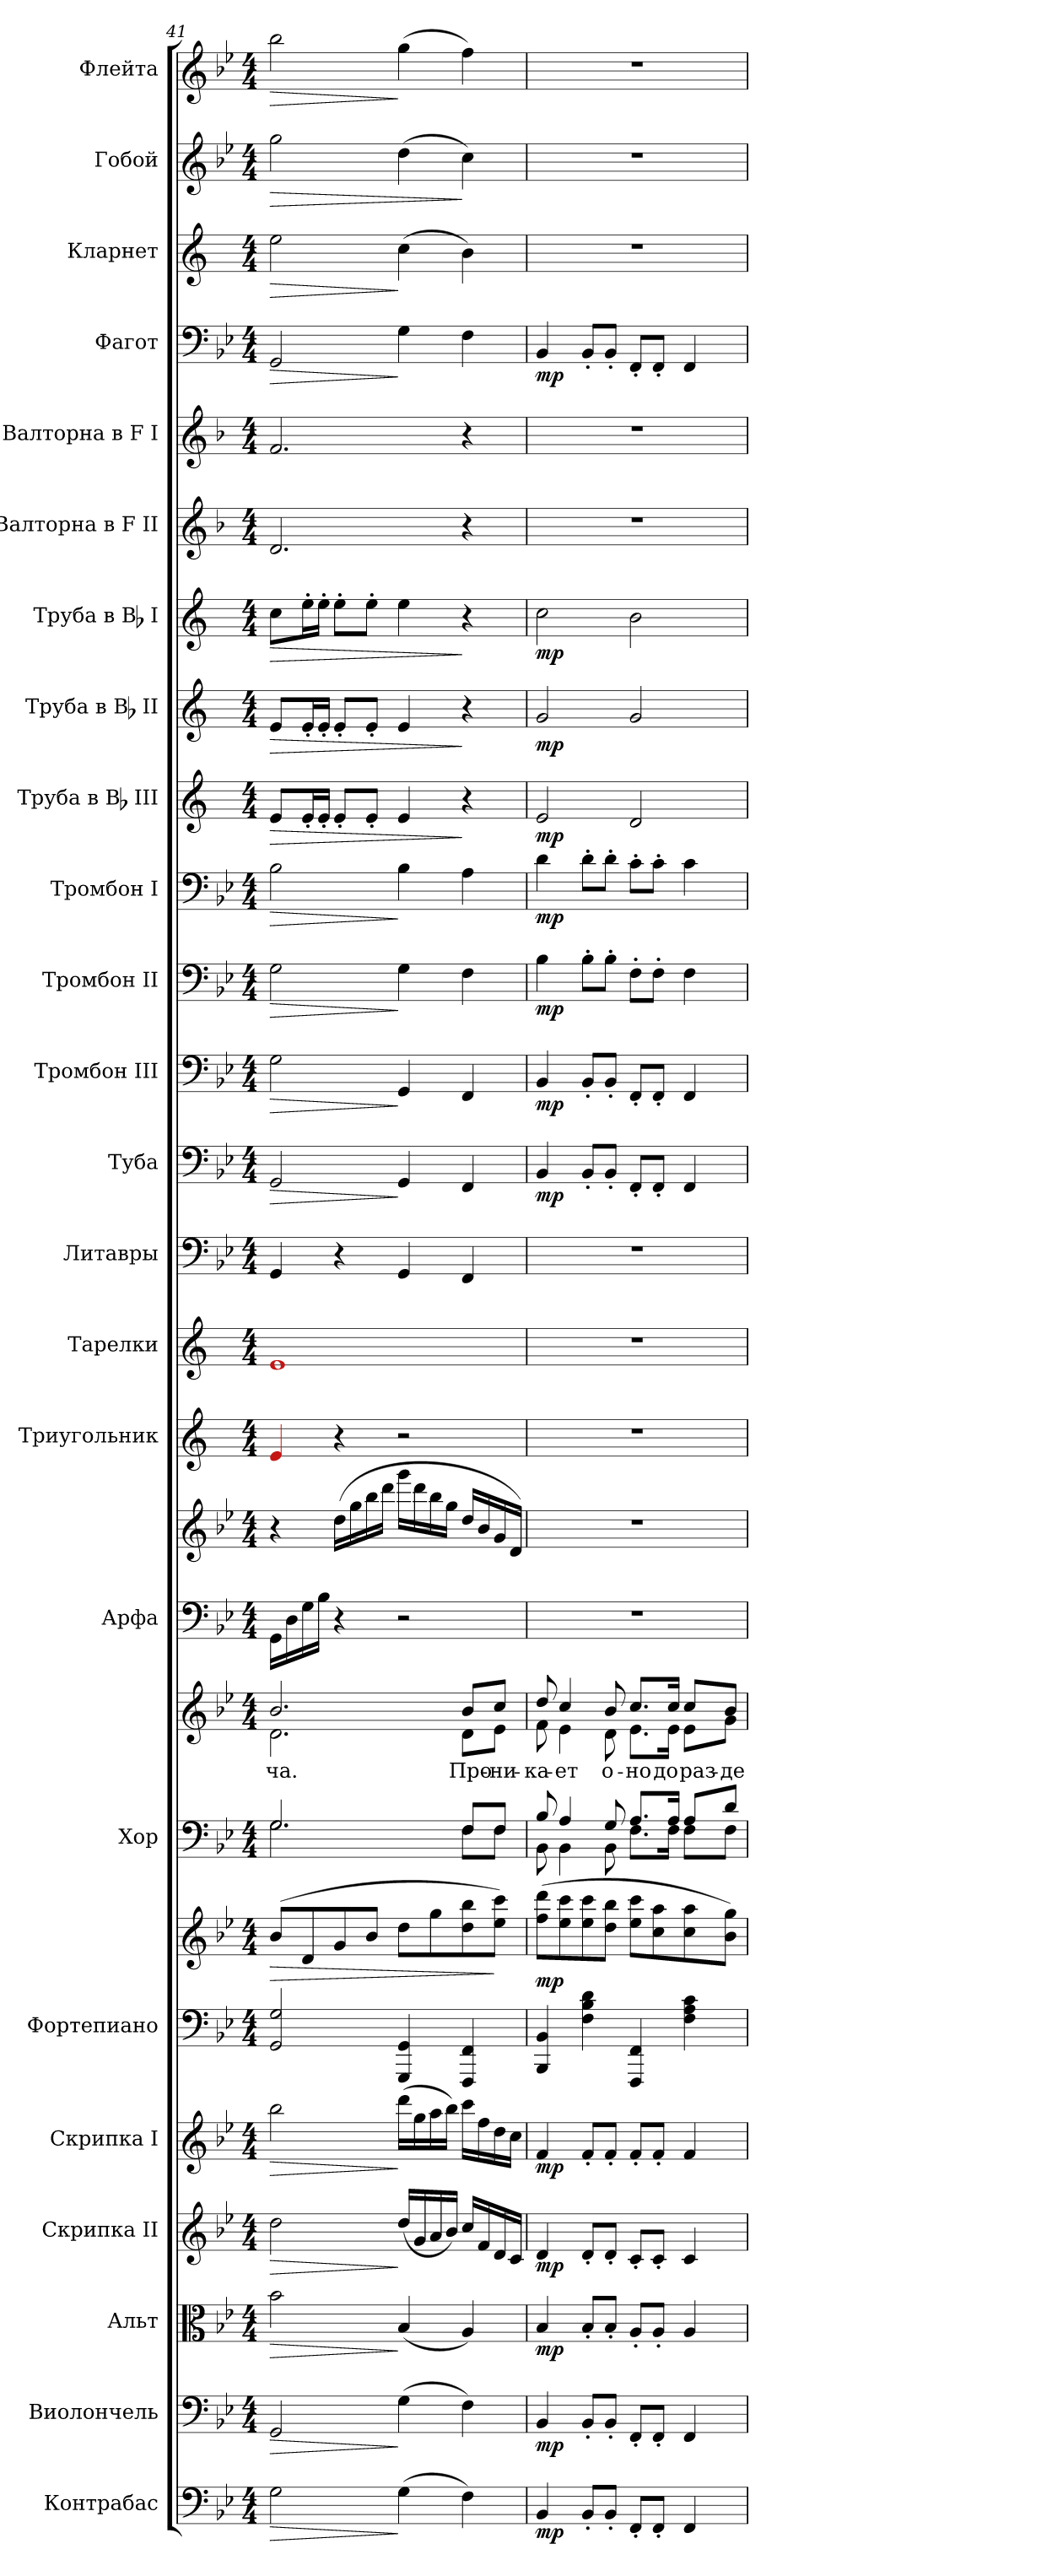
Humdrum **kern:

**kern	**dynam	**kern	**dynam	**kern	**dynam	**kern	**dynam	**kern	**dynam	**kern	**kern	**dynam	**kern	**kern	**text	**kern	**kern	**kern	**kern	**kern	**kern	**dynam	**kern	**dynam	**kern	**dynam	**kern	**dynam	**kern	**dynam	**kern	**dynam	**kern	**dynam	**kern	**kern	**kern	**dynam	**kern	**dynam	**kern	**dynam	**kern	**dynam
*part24	*part24	*part23	*part23	*part22	*part22	*part21	*part21	*part20	*part20	*part19	*part19	*part19	*part18	*part18	*part18	*part17	*part17	*part16	*part15	*part14	*part13	*part13	*part12	*part12	*part11	*part11	*part10	*part10	*part9	*part9	*part8	*part8	*part7	*part7	*part6	*part5	*part4	*part4	*part3	*part3	*part2	*part2	*part1	*part1
*staff27	*staff27	*staff26	*staff26	*staff25	*staff25	*staff24	*staff24	*staff23	*staff23	*staff22	*staff21	*staff21/22	*staff20	*staff19	*staff19	*staff18	*staff17	*staff16	*staff15	*staff14	*staff13	*staff13	*staff12	*staff12	*staff11	*staff11	*staff10	*staff10	*staff9	*staff9	*staff8	*staff8	*staff7	*staff7	*staff6	*staff5	*staff4	*staff4	*staff3	*staff3	*staff2	*staff2	*staff1	*staff1
*I"Контрабас	*	*I"Виолончель	*	*I"Альт	*	*I"Скрипка II	*	*I"Скрипка I	*	*I"Фортепиано	*	*	*I"Хор	*	*	*I"Арфа	*	*I"Триугольник	*I"Тарелки	*I"Литавры	*I"Туба	*	*I"Тромбон III	*	*I"Тромбон II	*	*I"Тромбон I	*	*I"Труба в Bb III	*	*I"Труба в Bb II	*	*I"Труба в Bb I	*	*I"Валторна в F II	*I"Валторна в F I	*I"Фагот	*	*I"Кларнет	*	*I"Гобой	*	*I"Флейта	*
*	*	*	*	*	*	*	*	*	*	*	*	*	*	*	*	*	*	*	*	*	*	*	*I'Тромб. III	*	*I'Тромб. II	*	*I'Тромб. I	*	*I'Тр. III	*	*I'Тр. II	*	*I'Тр. I	*	*I'Валт. II	*I'Влт. I	*	*	*	*	*	*	*	*
!!LO:PB:g=z
*clefF4	*	*clefF4	*	*clefC3	*	*clefG2	*	*clefG2	*	*clefF4	*clefG2	*	*clefF4	*clefG2	*	*clefF4	*clefG2	*clefG2	*clefG2	*clefF4	*clefF4	*	*clefF4	*	*clefF4	*	*clefF4	*	*clefG2	*	*clefG2	*	*clefG2	*	*clefG2	*clefG2	*clefF4	*	*clefG2	*	*clefG2	*	*clefG2	*
*ITrd7c12	*	*	*	*	*	*	*	*	*	*	*	*	*	*	*	*	*	*	*	*	*	*	*	*	*	*	*	*	*ITrd1c2	*	*ITrd1c2	*	*ITrd1c2	*	*ITrd4c7	*ITrd4c7	*	*	*ITrd1c2	*	*	*	*	*
*k[b-e-]	*	*k[b-e-]	*	*k[b-e-]	*	*k[b-e-]	*	*k[b-e-]	*	*k[b-e-]	*k[b-e-]	*	*k[b-e-]	*k[b-e-]	*	*k[b-e-]	*k[b-e-]	*k[]	*k[]	*k[b-e-]	*k[b-e-]	*	*k[b-e-]	*	*k[b-e-]	*	*k[b-e-]	*	*k[b-e-]	*	*k[b-e-]	*	*k[b-e-]	*	*k[b-e-]	*k[b-e-]	*k[b-e-]	*	*k[b-e-]	*	*k[b-e-]	*	*k[b-e-]	*
*B-:	*	*B-:	*	*B-:	*	*B-:	*	*B-:	*	*B-:	*B-:	*	*B-:	*B-:	*	*B-:	*B-:	*C:	*C:	*B-:	*B-:	*	*B-:	*	*B-:	*	*B-:	*	*B-:	*	*B-:	*	*B-:	*	*B-:	*B-:	*B-:	*	*B-:	*	*B-:	*	*B-:	*
*M4/4	*	*M4/4	*	*M4/4	*	*M4/4	*	*M4/4	*	*M4/4	*M4/4	*	*M4/4	*M4/4	*	*M4/4	*M4/4	*M4/4	*M4/4	*M4/4	*M4/4	*	*M4/4	*	*M4/4	*	*M4/4	*	*M4/4	*	*M4/4	*	*M4/4	*	*M4/4	*M4/4	*M4/4	*	*M4/4	*	*M4/4	*	*M4/4	*
=41	=41	=41	=41	=41	=41	=41	=41	=41	=41	=41	=41	=41	=41	=41	=41	=41	=41	=41	=41	=41	=41	=41	=41	=41	=41	=41	=41	=41	=41	=41	=41	=41	=41	=41	=41	=41	=41	=41	=41	=41	=41	=41	=41	=41
!	!LO:HP:b	!	!LO:HP:b	!	!LO:HP:b	!	!LO:HP:b	!	!LO:HP:b	!	!	!LO:HP:b	!	!	!	!	!	!	!	!	!	!	!	!	!	!	!	!	!	!	!	!	!	!	!	!	!	!	!	!	!	!	!	!
*	*	*	*	*	*	*	*	*	*	*	*	*	*^	*	*	*	*	*	*	*	*	*	*	*	*	*	*	*	*	*	*	*	*	*	*	*	*	*	*	*	*	*	*	*
!	!	!	!	!	!	!	!	!	!	!	!	!	!	!	!	!LO:LY:b:color=#000000	!	!	!	!	!	!	!LO:HP:b	!	!LO:HP:b	!	!LO:HP:b	!	!LO:HP:b	!	!LO:HP:b	!	!LO:HP:b	!	!LO:HP:b	!	!	!	!LO:HP:b	!	!LO:HP:b	!	!LO:HP:b	!	!LO:HP:b
*	*	*	*	*	*	*	*	*	*	*	*	*	*	*	*^	*	*	*	*	*	*	*	*	*	*	*	*	*	*	*	*	*	*	*	*	*	*	*	*	*	*	*	*	*	*
2GGi\	>	2GGi/	>	2b-i\	>	2ddi\	>	2bb-i\	>	2GGi/ 2Gi	(8b-i/L	>	2.Gi/	2.Gi\	2.b-i/	2.di\	-ча.	16GGi\LL	4r	4Rei/	1Rei	4GGi/	2GGi/	>	2Gi\	>	2Gi\	>	2B-i\	>	8di/L	>	8di/L	>	8b-i\L	>	2.Gi/	2.B-i/	2GGi/	>	2ddi\	>	2ggi\	>	2bb-i\	>
.	.	.	.	.	.	.	.	.	.	.	.	.	.	.	.	.	.	16Di\	.	.	.	.	.	.	.	.	.	.	.	.	.	.	.	.	.	.	.	.	.	.	.	.	.	.	.	.
.	.	.	.	.	.	.	.	.	.	.	8di/	.	.	.	.	.	.	16Gi\	.	.	.	.	.	.	.	.	.	.	.	.	16d'i/L	.	16d'i/L	.	16dd'i\L	.	.	.	.	.	.	.	.	.	.	.
.	.	.	.	.	.	.	.	.	.	.	.	.	.	.	.	.	.	16B-i\JJ	.	.	.	.	.	.	.	.	.	.	.	.	16d'i/JJ	.	16d'i/JJ	.	16dd'i\JJ	.	.	.	.	.	.	.	.	.	.	.
.	.	.	.	.	.	.	.	.	.	.	8gi/	.	.	.	.	.	.	4r	(16ddi\LL	4r	.	4r	.	.	.	.	.	.	.	.	8d'i/L	.	8d'i/L	.	8dd'i\L	.	.	.	.	.	.	.	.	.	.	.
.	.	.	.	.	.	.	.	.	.	.	.	.	.	.	.	.	.	.	16ggi\	.	.	.	.	.	.	.	.	.	.	.	.	.	.	.	.	.	.	.	.	.	.	.	.	.	.	.
.	.	.	.	.	.	.	.	.	.	.	8b-i/J	.	.	.	.	.	.	.	16bb-i\	.	.	.	.	.	.	.	.	.	.	.	8d'i/J	.	8d'i/J	.	8dd'i\J	.	.	.	.	.	.	.	.	.	.	.
.	.	.	.	.	.	.	.	.	.	.	.	.	.	.	.	.	.	.	16dddi\JJ	.	.	.	.	.	.	.	.	.	.	.	.	.	.	.	.	.	.	.	.	.	.	.	.	.	.	.
(4GGi\	]	(4Gi\	]	(4B-i/	]	(16ddi/LL	]	(16dddi\LL	]	4GGGi/ 4GGi	8ddi\L	.	.	.	.	.	.	2r	16gggi\LL	2r	.	4GGi/	4GGi/	]	4GGi/	]	4Gi\	]	4B-i\	]	4di/	.	4di/	.	4ddi\	.	.	.	4Gi\	]	(4b-i\	]	(4ddi\	.	(4ggi\	]
.	.	.	.	.	.	16gi/	.	16ggi\	.	.	.	.	.	.	.	.	.	.	16dddi\	.	.	.	.	.	.	.	.	.	.	.	.	.	.	.	.	.	.	.	.	.	.	.	.	.	.	.
.	.	.	.	.	.	16ai/	.	16aai\	.	.	8ggi\	.	.	.	.	.	.	.	16bb-i\	.	.	.	.	.	.	.	.	.	.	.	.	.	.	.	.	.	.	.	.	.	.	.	.	.	.	.
.	.	.	.	.	.	16b-i/JJ)	.	16bb-i\JJ)	.	.	.	.	.	.	.	.	.	.	16ggi\JJ	.	.	.	.	.	.	.	.	.	.	.	.	.	.	.	.	.	.	.	.	.	.	.	.	.	.	.
!	!	!	!	!	!	!	!	!	!	!	!	!	!	!	!	!	!LO:LY:b:color=#000000	!	!	!	!	!	!	!	!	!	!	!	!	!	!	!	!	!	!	!	!	!	!	!	!	!	!	!	!	!
4FFi\)	.	4Fi\)	.	4Ai/)	.	16cci/LL	.	16ccci\LL	.	4FFFi/ 4FFi	8ddi\ 8bb-i	.	8Fi/L	8Fi\L	8b-i/L	8di\L	Про-	.	16ddi/LL	.	.	4FFi/	4FFi/	.	4FFi/	.	4Fi\	.	4Ai\	.	4r	]	4r	]	4r	]	4r	4r	4Fi\	.	4ai\)	.	4cci\)	]	4ffi\)	.
.	.	.	.	.	.	16fi/	.	16ffi\	.	.	.	.	.	.	.	.	.	.	16b-i/	.	.	.	.	.	.	.	.	.	.	.	.	.	.	.	.	.	.	.	.	.	.	.	.	.	.	.
!	!	!	!	!	!	!	!	!	!	!	!	!	!	!	!	!	!LO:LY:b:color=#000000	!	!	!	!	!	!	!	!	!	!	!	!	!	!	!	!	!	!	!	!	!	!	!	!	!	!	!	!	!
.	.	.	.	.	.	16di/	.	16ddi\	.	.	8ee-i\ 8ccciJ)	]	8Fi/J	8Fi\J	8cci/J	8e-i\J	-ни-	.	16gi/	.	.	.	.	.	.	.	.	.	.	.	.	.	.	.	.	.	.	.	.	.	.	.	.	.	.	.
.	.	.	.	.	.	16ci/JJ	.	16cci\JJ	.	.	.	.	.	.	.	.	.	.	16di/JJ)	.	.	.	.	.	.	.	.	.	.	.	.	.	.	.	.	.	.	.	.	.	.	.	.	.	.	.
=42	=42	=42	=42	=42	=42	=42	=42	=42	=42	=42	=42	=42	=42	=42	=42	=42	=42	=42	=42	=42	=42	=42	=42	=42	=42	=42	=42	=42	=42	=42	=42	=42	=42	=42	=42	=42	=42	=42	=42	=42	=42	=42	=42	=42	=42	=42
!	!	!	!	!	!	!	!	!	!	!	!	!	!	!	!	!	!LO:LY:b:color=#000000	!	!	!	!	!	!	!	!	!	!	!	!	!	!	!	!	!	!	!	!	!	!	!	!	!	!	!	!	!
4BBB-i/	mp	4BB-i/	mp	4B-i/	mp	4di/	mp	4fi/	mp	4BBB-i/ 4BB-i	(8ffi\ 8dddiL	mp	8B-i/	8BB-i\	8ddi/	8fi\	-ка-	1r	1r	1r	1r	1r	4BB-i/	mp	4BB-i/	mp	4B-i\	mp	4di\	mp	2di/	mp	2fi/	mp	2b-i\	mp	1r	1r	4BB-i/	mp	1r	.	1r	.	1r	.
!	!	!	!	!	!	!	!	!	!	!	!	!	!	!	!	!	!LO:LY:b:color=#000000	!	!	!	!	!	!	!	!	!	!	!	!	!	!	!	!	!	!	!	!	!	!	!	!	!	!	!	!	!
.	.	.	.	.	.	.	.	.	.	.	8ee-i\ 8ccci	.	4Ai/	4BB-i\	4cci/	4e-i\	-ет	.	.	.	.	.	.	.	.	.	.	.	.	.	.	.	.	.	.	.	.	.	.	.	.	.	.	.	.	.
8BBB-'i/L	.	8BB-'i/L	.	8B-'i/L	.	8d'i/L	.	8f'i/L	.	4Fi\ 4B-i 4di	8ee-i\ 8ccci	.	.	.	.	.	.	.	.	.	.	.	8BB-'i/L	.	8BB-'i/L	.	8B-'i\L	.	8d'i\L	.	.	.	.	.	.	.	.	.	8BB-'i/L	.	.	.	.	.	.	.
!	!	!	!	!	!	!	!	!	!	!	!	!	!	!	!	!	!LO:LY:b:color=#000000	!	!	!	!	!	!	!	!	!	!	!	!	!	!	!	!	!	!	!	!	!	!	!	!	!	!	!	!	!
8BBB-'i/J	.	8BB-'i/J	.	8B-'i/J	.	8d'i/J	.	8f'i/J	.	.	8ddi\ 8bb-iJ	.	8Gi/	8BB-i\	8b-i/	8di\	о-	.	.	.	.	.	8BB-'i/J	.	8BB-'i/J	.	8B-'i\J	.	8d'i\J	.	.	.	.	.	.	.	.	.	8BB-'i/J	.	.	.	.	.	.	.
!	!	!	!	!	!	!	!	!	!	!	!	!	!	!	!	!	!LO:LY:b:color=#000000	!	!	!	!	!	!	!	!	!	!	!	!	!	!	!	!	!	!	!	!	!	!	!	!	!	!	!	!	!
8FFF'i/L	.	8FF'i/L	.	8A'i/L	.	8c'i/L	.	8f'i/L	.	4FFFi/ 4FFi	8ee-i\ 8ccciL	.	8.Ai/L	8.Fi\L	8.cci/L	8.e-i\L	-но	.	.	.	.	.	8FF'i/L	.	8FF'i/L	.	8F'i\L	.	8c'i\L	.	2ci/	.	2fi/	.	2ai\	.	.	.	8FF'i/L	.	.	.	.	.	.	.
8FFF'i/J	.	8FF'i/J	.	8A'i/J	.	8c'i/J	.	8f'i/J	.	.	8cci\ 8aai	.	.	.	.	.	.	.	.	.	.	.	8FF'i/J	.	8FF'i/J	.	8F'i\J	.	8c'i\J	.	.	.	.	.	.	.	.	.	8FF'i/J	.	.	.	.	.	.	.
!	!	!	!	!	!	!	!	!	!	!	!	!	!	!	!	!	!LO:LY:b:color=#000000	!	!	!	!	!	!	!	!	!	!	!	!	!	!	!	!	!	!	!	!	!	!	!	!	!	!	!	!	!
.	.	.	.	.	.	.	.	.	.	.	.	.	16Ai/Jk	16Fi\Jk	16cci/Jk	16e-i\Jk	до	.	.	.	.	.	.	.	.	.	.	.	.	.	.	.	.	.	.	.	.	.	.	.	.	.	.	.	.	.
!	!	!	!	!	!	!	!	!	!	!	!	!	!	!	!	!	!LO:LY:b:color=#000000	!	!	!	!	!	!	!	!	!	!	!	!	!	!	!	!	!	!	!	!	!	!	!	!	!	!	!	!	!
4FFFi/	.	4FFi/	.	4Ai/	.	4ci/	.	4fi/	.	4Fi\ 4Ai 4ci	8cci\ 8aai	.	8Ai/L	8Fi\L	8cci/L	8e-i\L	раз-	.	.	.	.	.	4FFi/	.	4FFi/	.	4Fi\	.	4ci\	.	.	.	.	.	.	.	.	.	4FFi/	.	.	.	.	.	.	.
!	!	!	!	!	!	!	!	!	!	!	!	!	!	!	!	!	!LO:LY:b:color=#000000	!	!	!	!	!	!	!	!	!	!	!	!	!	!	!	!	!	!	!	!	!	!	!	!	!	!	!	!	!
.	.	.	.	.	.	.	.	.	.	.	8b-i\ 8ggiJ)	.	8di/J	8Fi\J	8b-i/J	8gi\J	-де-	.	.	.	.	.	.	.	.	.	.	.	.	.	.	.	.	.	.	.	.	.	.	.	.	.	.	.	.	.
*	*	*	*	*	*	*	*	*	*	*	*	*	*v	*v	*	*	*	*	*	*	*	*	*	*	*	*	*	*	*	*	*	*	*	*	*	*	*	*	*	*	*	*	*	*	*	*
*	*	*	*	*	*	*	*	*	*	*	*	*	*	*v	*v	*	*	*	*	*	*	*	*	*	*	*	*	*	*	*	*	*	*	*	*	*	*	*	*	*	*	*	*	*	*
=	=	=	=	=	=	=	=	=	=	=	=	=	=	=	=	=	=	=	=	=	=	=	=	=	=	=	=	=	=	=	=	=	=	=	=	=	=	=	=	=	=	=	=	=
*-	*-	*-	*-	*-	*-	*-	*-	*-	*-	*-	*-	*-	*-	*-	*-	*-	*-	*-	*-	*-	*-	*-	*-	*-	*-	*-	*-	*-	*-	*-	*-	*-	*-	*-	*-	*-	*-	*-	*-	*-	*-	*-	*-	*-
